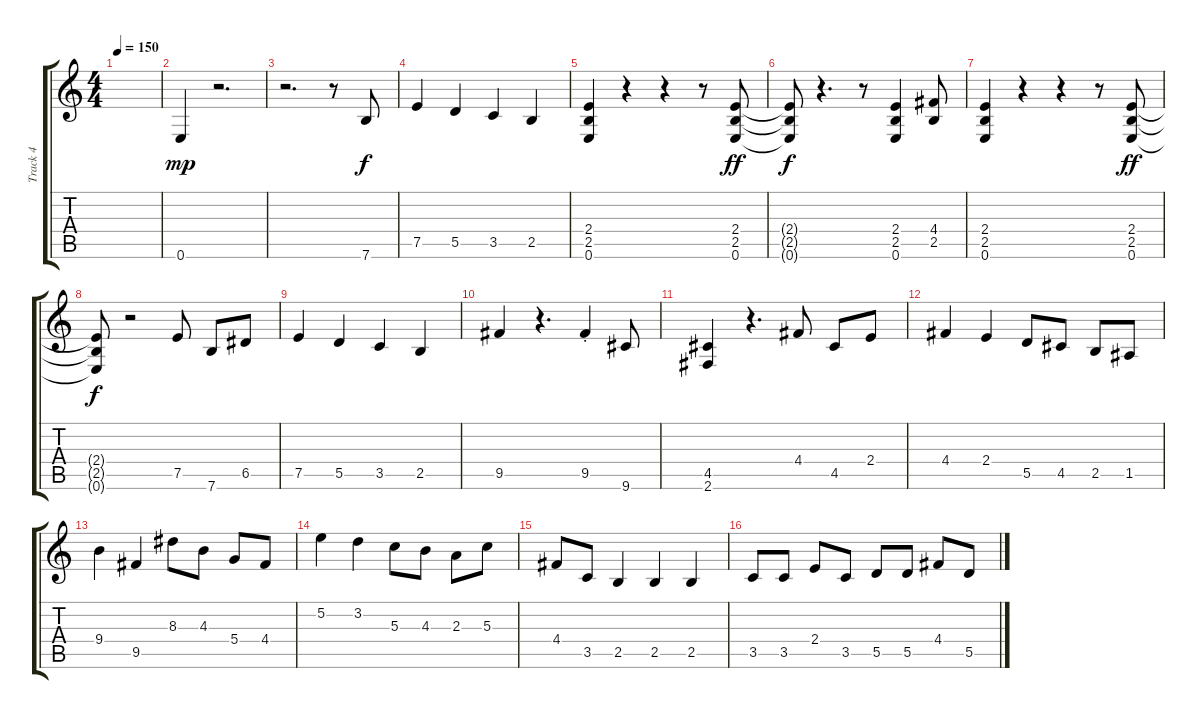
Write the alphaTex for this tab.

\track ("Track 4" "Track 4") {instrument overdrivenguitar}
\staff {score tabs}
\tuning (E4 B3 G3 D3 A2 E2) {hide}
\ts (4 4)
\tempo 150
\clef g2
\ks c
|
0.6.4{dy mp} r.2{d} |
r.2{d} r.8 7.6.8{dy f} |
7.5.4 5.5.4 3.5.4 2.5.4 |
(2.4 2.5 0.6).4 r.4 r.4 r.8 (2.4 2.5 0.6).8{dy ff} |
(2.4{t} 2.5{t} 0.6{t}).8{dy f} r.4{d} r.8 (2.4 2.5 0.6).4 (4.4 2.5).8 |
(2.4 2.5 0.6).4 r.4 r.4 r.8 (2.4 2.5 0.6).8{dy ff} |
(2.4{t} 2.5{t} 0.6{t}).8{dy f} r.2 7.5.8 7.6.8 6.5.8 |
7.5.4 5.5.4 3.5.4 2.5.4 |
9.5.4 r.4{d} 9.5{st}.4 9.6.8 |
(4.5 2.6).4 r.4{d} 4.4.8 4.5.8 2.4.8 |
4.4.4 2.4.4 5.5.8 4.5.8 2.5.8 1.5.8 |
9.4.4 9.5.4 8.3.8 4.3.8 5.4.8 4.4.8 |
5.2.4 3.2.4 5.3.8 4.3.8 2.3.8 5.3.8 |
4.4.8 3.5.8 2.5.4 2.5.4 2.5.4 |
3.5.8 3.5.8 2.4.8 3.5.8 5.5.8 5.5.8 4.4.8 5.5.8
